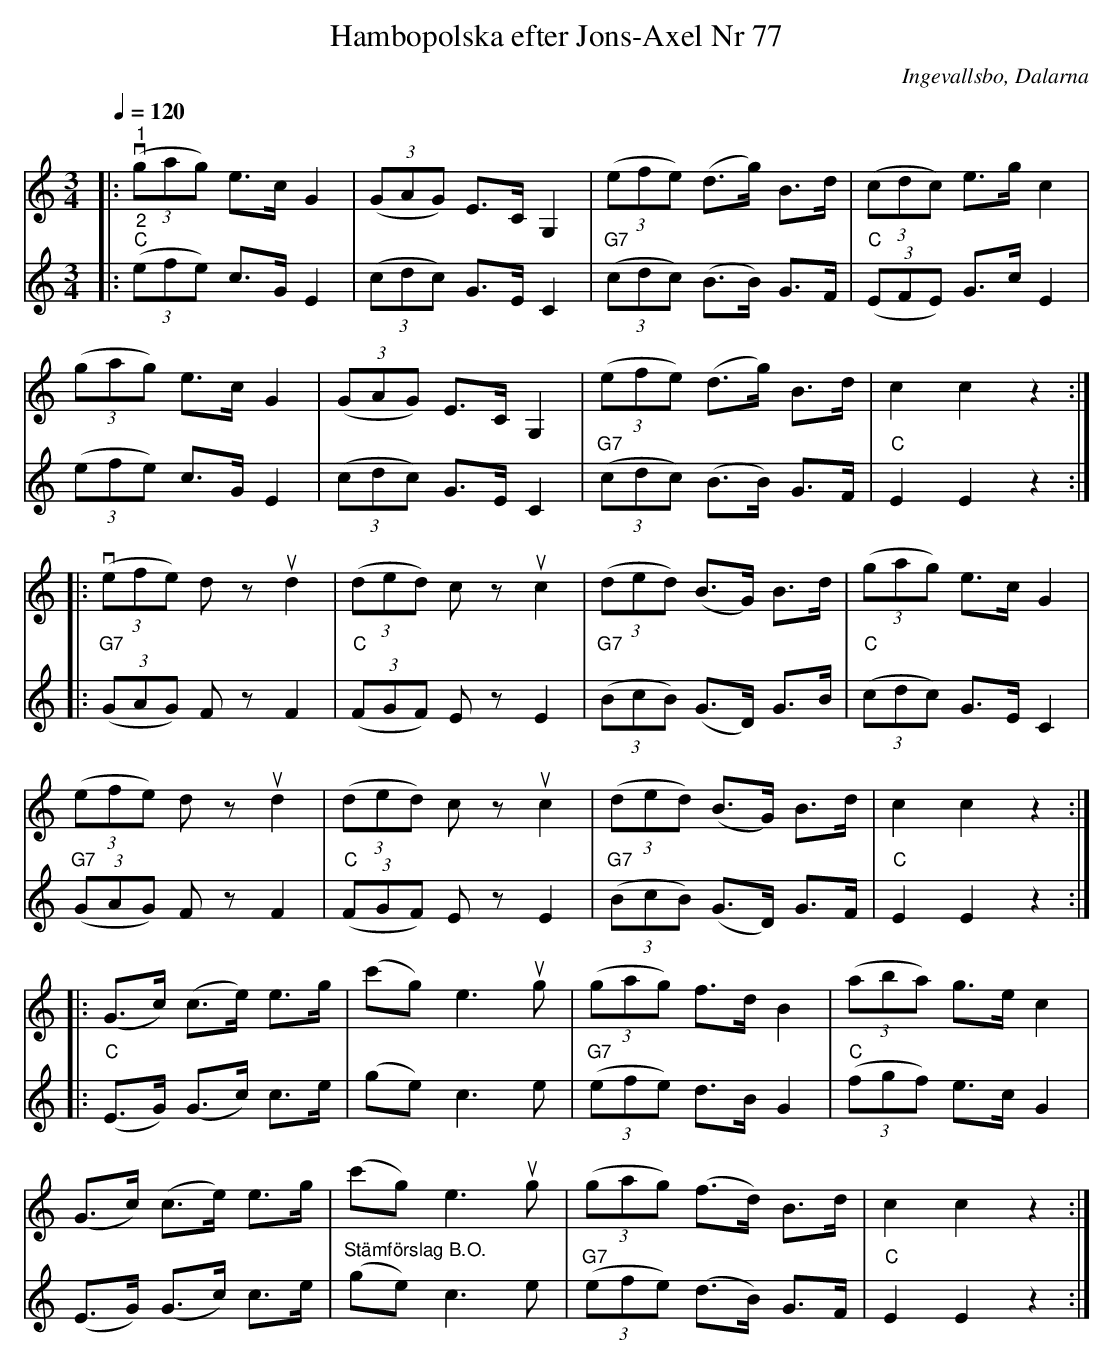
X:1
T:Hambopolska efter Jons-Axel Nr 77
O:Ingevallsbo, Dalarna
L:1/8
Q:1/4=120
M:3/4
K:C
V:1
|:"^1"v (3(gag) e>c G2 | (3(GAG) E>C G,2 | (3(efe) (d>g) B>d | (3(cdc) e>g c2 |
(3(gag) e>c G2 | (3(GAG) E>C G,2 | (3(efe) (d>g) B>d | c2 c2 z2 ::
v (3(efe) d zu d2 | (3(ded) c zu c2 | (3(ded) (B>G) B>d | (3(gag) e>c G2 |
(3(efe) d zu d2 | (3(ded) c zu c2 | (3(ded) (B>G) B>d | c2 c2 z2 ::
(G>c) (c>e) e>g | (c'g) e3u g | (3(gag) f>d B2 | (3(aba) g>e c2 |
(G>c) (c>e) e>g | (c'g) e3u g | (3(gag) (f>d) B>d | c2 c2 z2 :|
V:2
|:"^2" "C" (3(efe) c>G E2 | (3(cdc) G>E C2 |"G7" (3(cdc) (B>B) G>F |"C" (3(EFE) G>c E2 |
(3(efe) c>G E2 | (3(cdc) G>E C2 |"G7" (3(cdc) (B>B) G>F |"C" E2 E2 z2 ::"G7" (3(GAG) F z F2 |
"C" (3(FGF) E z E2 |"G7" (3(BcB) (G>D) G>B |"C" (3(cdc) G>E C2 |"G7" (3(GAG) F z F2 |
"C" (3(FGF) E z E2 |"G7" (3(BcB) (G>D) G>F |"C" E2 E2 z2 ::
"C" (E>G) (G>c) c>e | (ge) c3 e | "G7" (3(efe) d>B G2 |"C" (3(fgf) e>c G2 |
(E>G) (G>c) c>e | "^Stämförslag B.O."  (ge) c3 e | "G7" (3(efe) (d>B) G>F |"C" E2 E2 z2 :|
